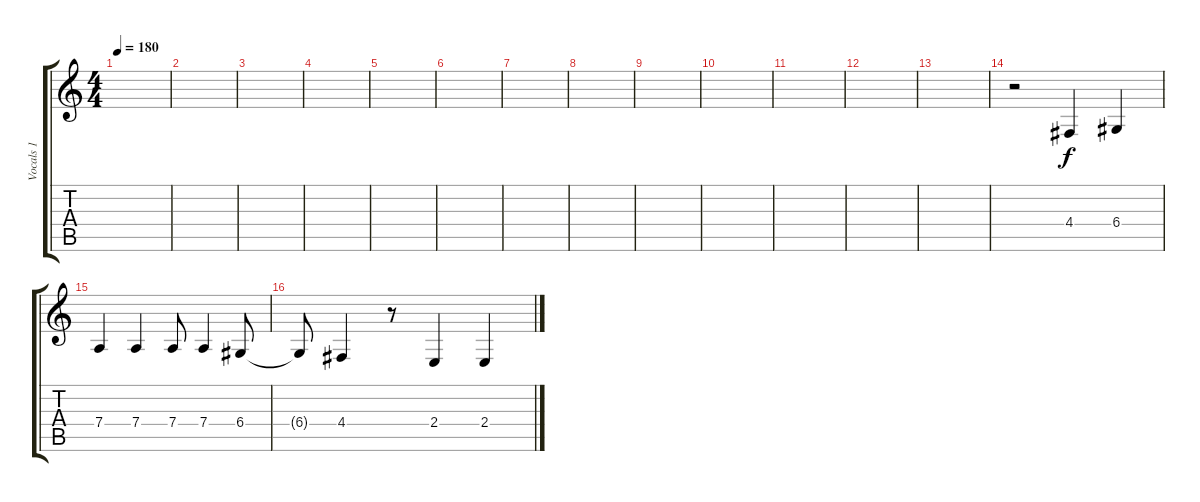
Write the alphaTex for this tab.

\track ("Vocals 1" "Vocals 1") {instrument lead6voice}
\staff {score tabs}
\tuning (E4 B3 G3 D3 A2 E2) {hide}
\ts (4 4)
\tempo 180
\clef g2
\ks c
|
|
|
|
|
|
|
|
|
|
|
|
|
r.2 4.4.4 6.4.4 |
7.4.4 7.4.4 7.4.8 7.4.4 6.4.8 |
6.4{t}.8 4.4.4 r.8 2.4.4 2.4.4
